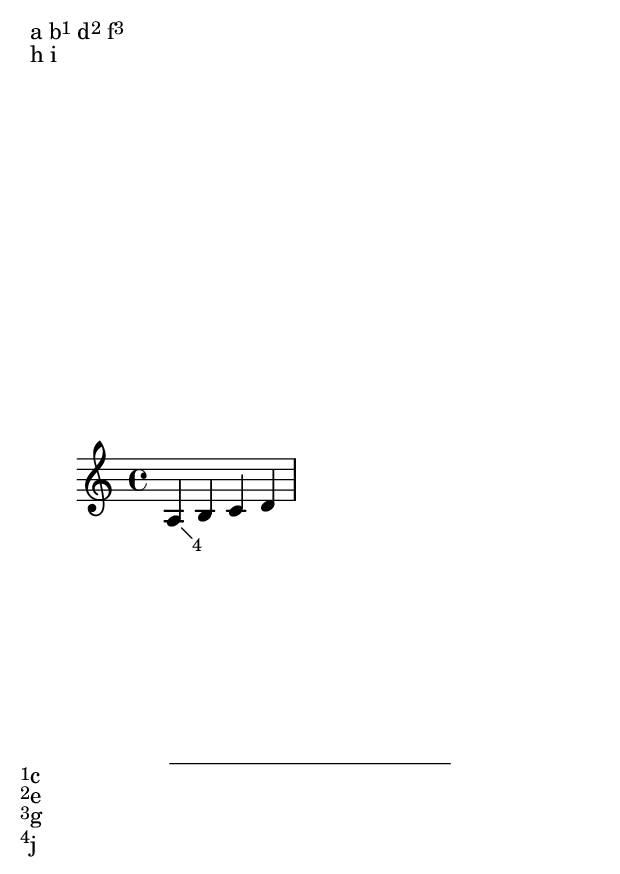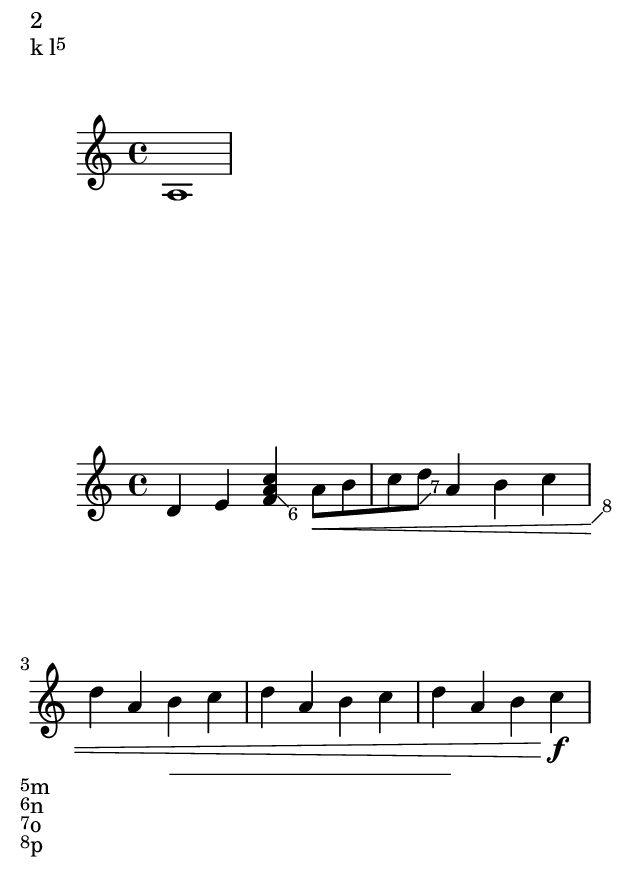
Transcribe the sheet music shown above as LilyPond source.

\version "2.17.6"
\header {
  texidoc = "This is an example of automatic footnote numbering
where the number is not reset on each page.  It uses the default
numbering function, which assigns numbers starting at 1 to successive
footnotes.
"
}

#(define (make-footnote-numbering-assertion-function n)
  (lambda (x)
    (if (not (= n x))
      (ly:error (_ "Expecting number ~a, got ~a") n x))))

#(define (simultaneous-footnote-numbering-assertion-function x y)
  (lambda (grob)
    (let ((n (if (grob::has-interface (ly:grob-parent grob Y)
                                      'beam-interface)
                 x
                 y)))
      (lambda (x)
        (if (not (= n x))
          (ly:error (_ "Expecting number ~a, got ~a") n x))))))

\paper {
  reset-footnotes-on-new-page = ##f
}

#(set-default-paper-size "a6")
\book {

\markup {
  a \auto-footnote b c
  \auto-footnote d e
  \auto-footnote f g
}

\markup { h i }

\relative c' {
  \once \override FootnoteItem.numbering-assertion-function =
    #(lambda (grob) (make-footnote-numbering-assertion-function 3))
  \footnote #'(1 . -1) \markup { j } NoteHead
  a b c d
}

\pageBreak

\markup { k \auto-footnote l m }

\relative c' { a1 }

\relative c' {
  d4 e
  \once \override FootnoteItem.numbering-assertion-function =
    #(lambda (grob) (make-footnote-numbering-assertion-function 5))
  < f \footnote #'(1 . -1) \markup { n } a c >
  \once \override FootnoteSpanner.numbering-assertion-function =
    #(simultaneous-footnote-numbering-assertion-function 6 7)
  a8-\footnote #'(1 . 1) \markup { p } \<
  -\footnote #'(1 . 1) \markup { o } [ b c d ] a4 b c |
  d a b c |
  d a b c |
  d a b c\f |
}}
